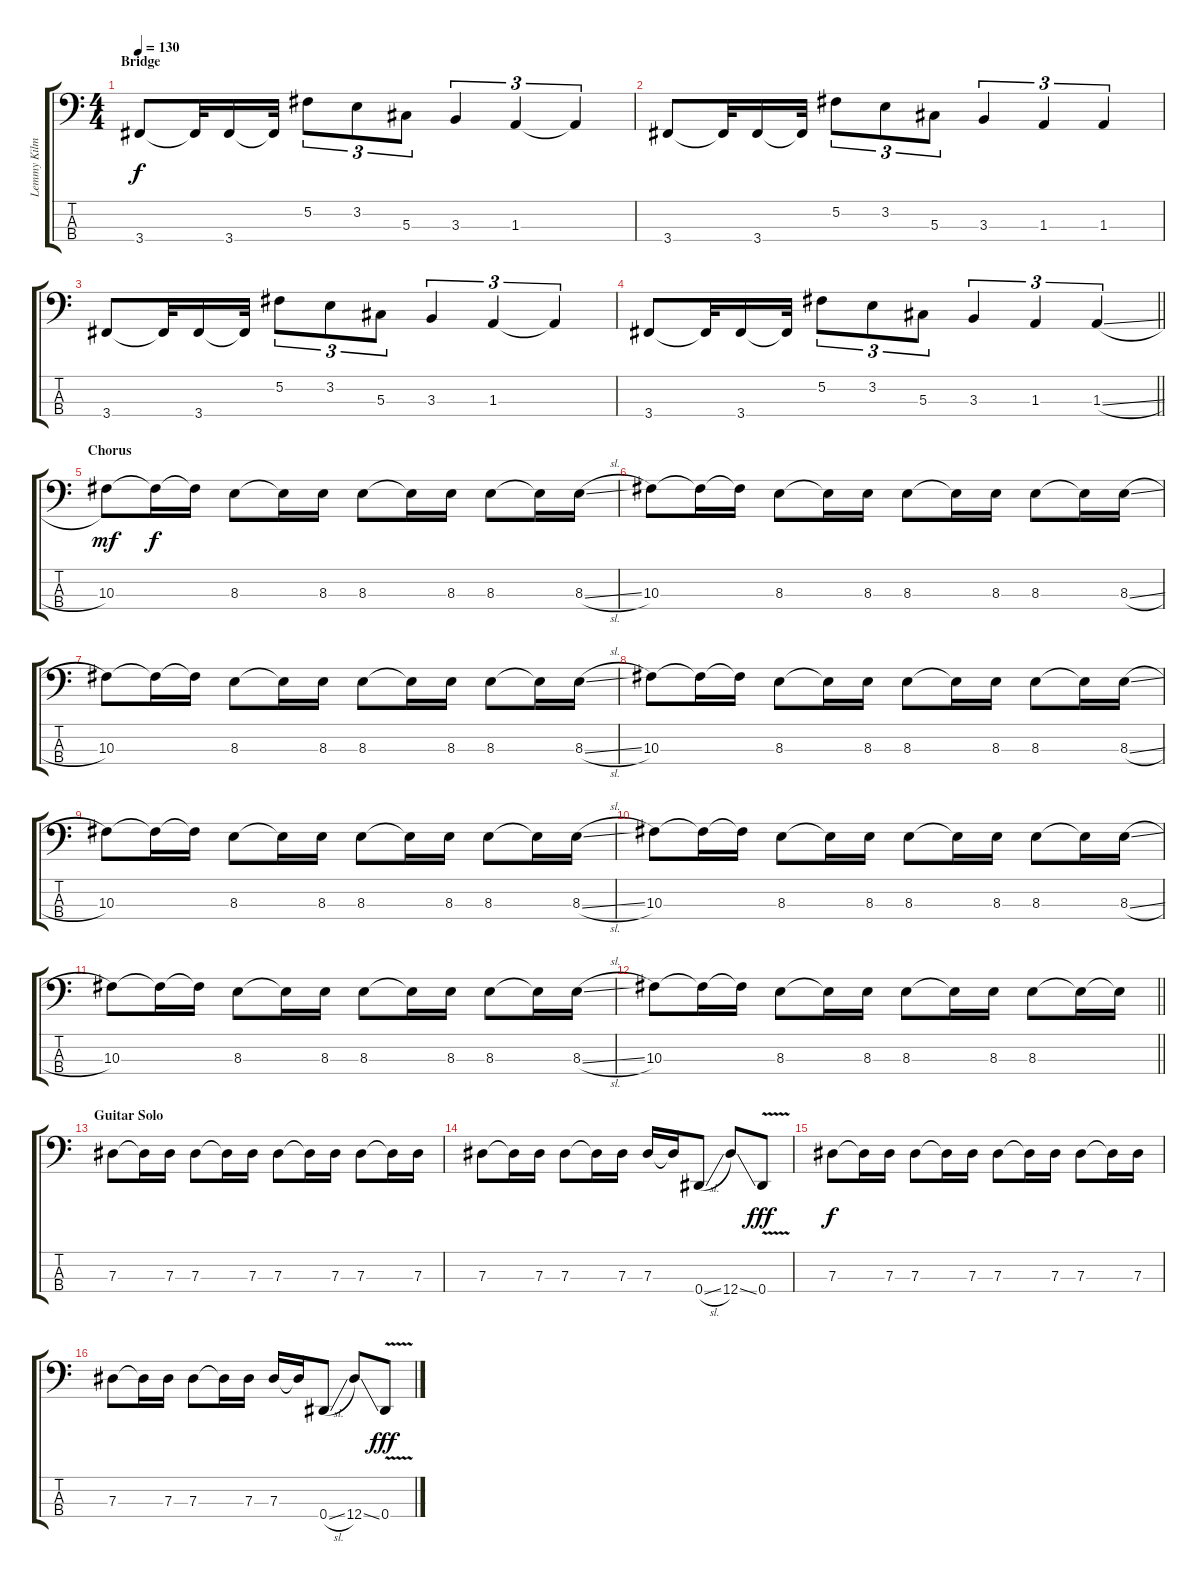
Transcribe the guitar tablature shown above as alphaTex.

\track ("Lemmy Kilmister" "Lemmy Kilm") {instrument electricbasspick}
\staff {score tabs}
\tuning (Gb2 Db2 Ab1 Eb1) {hide}
\ts (4 4)
\section ("" "Bridge")
\tempo 130
\clef f4
\ks c
3.4.8{dy f} 3.4{t}.32 3.4.16 3.4{t}.32 5.2.8{tu (3 2)} 3.2.8{tu (3 2)} 5.3.8{tu (3 2)} 3.3.4{tu (3 2)} 1.3.4{tu (3 2)} 1.3{t}.4{tu (3 2)} |
3.4.8 3.4{t}.32 3.4.16 3.4{t}.32 5.2.8{tu (3 2)} 3.2.8{tu (3 2)} 5.3.8{tu (3 2)} 3.3.4{tu (3 2)} 1.3.4{tu (3 2)} 1.3.4{tu (3 2)} |
3.4.8 3.4{t}.32 3.4.16 3.4{t}.32 5.2.8{tu (3 2)} 3.2.8{tu (3 2)} 5.3.8{tu (3 2)} 3.3.4{tu (3 2)} 1.3.4{tu (3 2)} 1.3{t}.4{tu (3 2)} |
\barLineRight lightlight
3.4.8 3.4{t}.32 3.4.16 3.4{t}.32 5.2.8{tu (3 2)} 3.2.8{tu (3 2)} 5.3.8{tu (3 2)} 3.3.4{tu (3 2)} 1.3.4{tu (3 2)} 1.3{sl}.4{tu (3 2)} |
\section ("" "Chorus")
10.3.8{dy mf} 10.3{t}.16{dy f} 10.3{t}.16 8.3.8 8.3{t}.16 8.3.16 8.3.8 8.3{t}.16 8.3.16 8.3.8 8.3{t}.16 8.3{sl}.16 |
10.3.8 10.3{t}.16 10.3{t}.16 8.3.8 8.3{t}.16 8.3.16 8.3.8 8.3{t}.16 8.3.16 8.3.8 8.3{t}.16 8.3{sl}.16 |
10.3.8 10.3{t}.16 10.3{t}.16 8.3.8 8.3{t}.16 8.3.16 8.3.8 8.3{t}.16 8.3.16 8.3.8 8.3{t}.16 8.3{sl}.16 |
10.3.8 10.3{t}.16 10.3{t}.16 8.3.8 8.3{t}.16 8.3.16 8.3.8 8.3{t}.16 8.3.16 8.3.8 8.3{t}.16 8.3{sl}.16 |
10.3.8 10.3{t}.16 10.3{t}.16 8.3.8 8.3{t}.16 8.3.16 8.3.8 8.3{t}.16 8.3.16 8.3.8 8.3{t}.16 8.3{sl}.16 |
10.3.8 10.3{t}.16 10.3{t}.16 8.3.8 8.3{t}.16 8.3.16 8.3.8 8.3{t}.16 8.3.16 8.3.8 8.3{t}.16 8.3{sl}.16 |
10.3.8 10.3{t}.16 10.3{t}.16 8.3.8 8.3{t}.16 8.3.16 8.3.8 8.3{t}.16 8.3.16 8.3.8 8.3{t}.16 8.3{sl}.16 |
\barLineRight lightlight
10.3.8 10.3{t}.16 10.3{t}.16 8.3.8 8.3{t}.16 8.3.16 8.3.8 8.3{t}.16 8.3.16 8.3.8 8.3{t}.16 8.3{t}.16 |
\section ("" "Guitar Solo")
7.3.8 7.3{t}.16 7.3.16 7.3.8 7.3{t}.16 7.3.16 7.3.8 7.3{t}.16 7.3.16 7.3.8 7.3{t}.16 7.3.16 |
7.3.8 7.3{t}.16 7.3.16 7.3.8 7.3{t}.16 7.3.16 7.3.16 7.3{t}.16 0.4{sl}.8 12.4{ss}.8 0.4{v}.8{dy fff} |
7.3.8{dy f} 7.3{t}.16 7.3.16 7.3.8 7.3{t}.16 7.3.16 7.3.8 7.3{t}.16 7.3.16 7.3.8 7.3{t}.16 7.3.16 |
7.3.8 7.3{t}.16 7.3.16 7.3.8 7.3{t}.16 7.3.16 7.3.16 7.3{t}.16 0.4{sl}.8 12.4{ss}.8 0.4{v}.8{dy fff}
